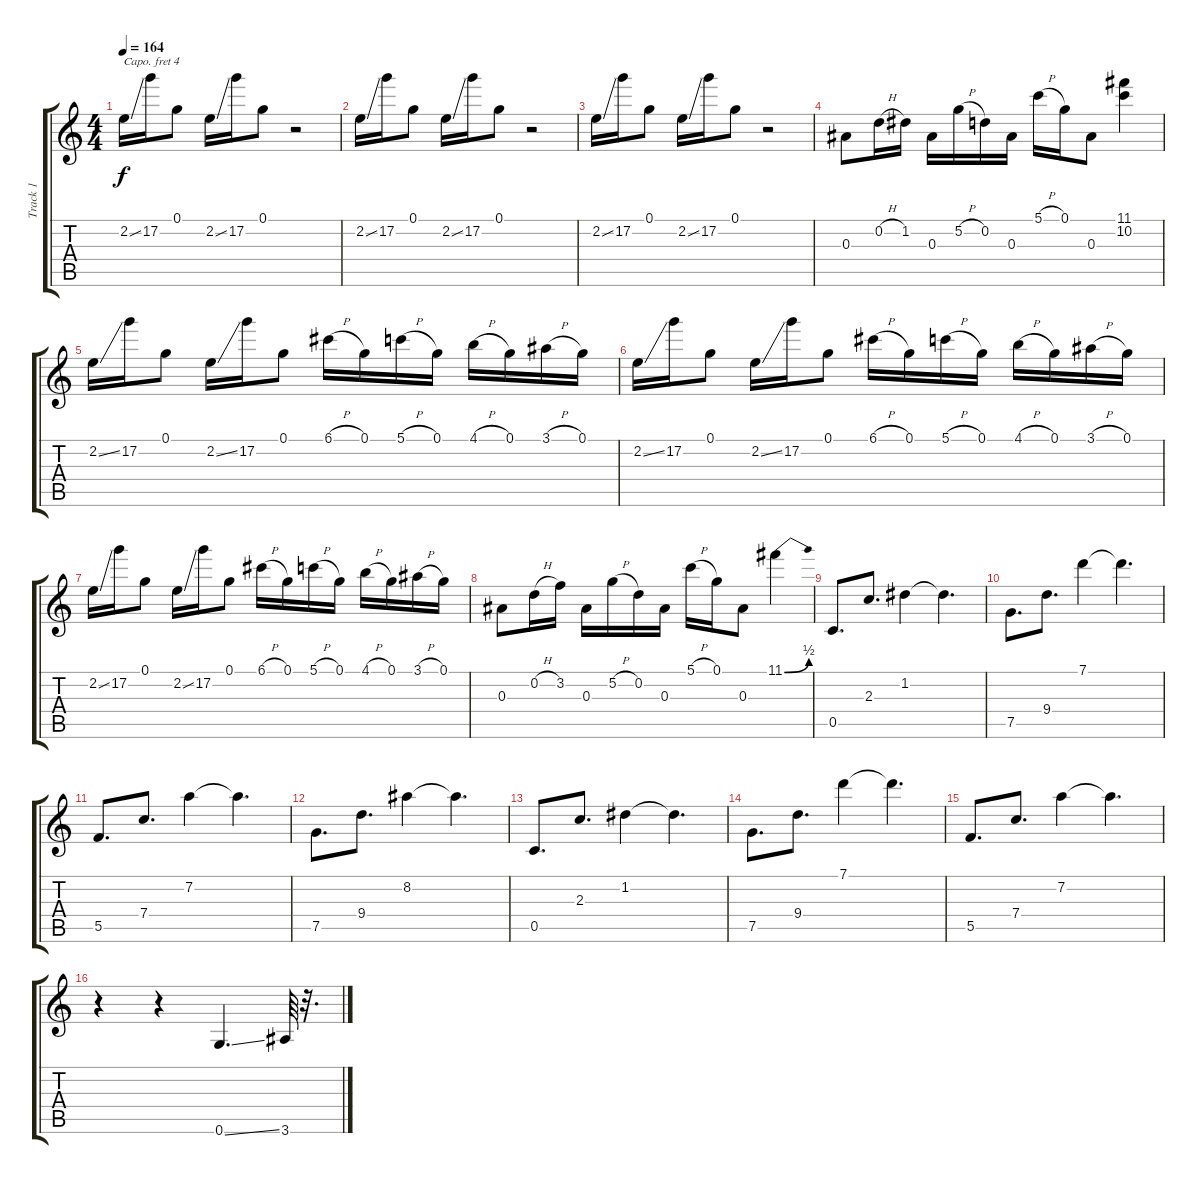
\track ("Track 1" "Track 1") {instrument overdrivenguitar}
\staff {score tabs}
\capo 4
\tuning (Eb4 Bb3 Gb3 Db3 Ab2 Eb2) {hide}
\ts (4 4)
\tempo 164
\clef g2
\ks c
2.2{ss}.16{dy f} 17.2.16 0.1.8 2.2{ss}.16 17.2.16 0.1.8 r.2 |
2.2{ss}.16 17.2.16 0.1.8 2.2{ss}.16 17.2.16 0.1.8 r.2 |
2.2{ss}.16 17.2.16 0.1.8 2.2{ss}.16 17.2.16 0.1.8 r.2 |
0.3.8 0.2{h}.16 1.2.16 0.3.16 5.2{h}.16 0.2.16 0.3.16 5.1{h}.16 0.1.16 0.3.8 (11.1 10.2).4 |
2.2{ss}.16 17.2.16 0.1.8 2.2{ss}.16 17.2.16 0.1.8 6.1{h}.16 0.1.16 5.1{h}.16 0.1.16 4.1{h}.16 0.1.16 3.1{h}.16 0.1.16 |
2.2{ss}.16 17.2.16 0.1.8 2.2{ss}.16 17.2.16 0.1.8 6.1{h}.16 0.1.16 5.1{h}.16 0.1.16 4.1{h}.16 0.1.16 3.1{h}.16 0.1.16 |
2.2{ss}.16 17.2.16 0.1.8 2.2{ss}.16 17.2.16 0.1.8 6.1{h}.16 0.1.16 5.1{h}.16 0.1.16 4.1{h}.16 0.1.16 3.1{h}.16 0.1.16 |
0.3.8 0.2{h}.16 3.2.16 0.3.16 5.2{h}.16 0.2.16 0.3.16 5.1{h}.16 0.1.16 0.3.8 11.1{be (bend 0 0 60 2)}.4 |
0.5.8{d} 2.3.8{d} 1.2.4 1.2{t}.4{d} |
7.5.8{d} 9.4.8{d} 7.1.4 7.1{t}.4{d} |
5.5.8{d} 7.4.8{d} 7.2.4 7.2{t}.4{d} |
7.5.8{d} 9.4.8{d} 8.2.4 8.2{t}.4{d} |
0.5.8{d} 2.3.8{d} 1.2.4 1.2{t}.4{d} |
7.5.8{d} 9.4.8{d} 7.1.4 7.1{t}.4{d} |
5.5.8{d} 7.4.8{d} 7.2.4 7.2{t}.4{d} |
r.4 r.4 0.6{ss}.4{d} 3.6.64 r.32{d}
